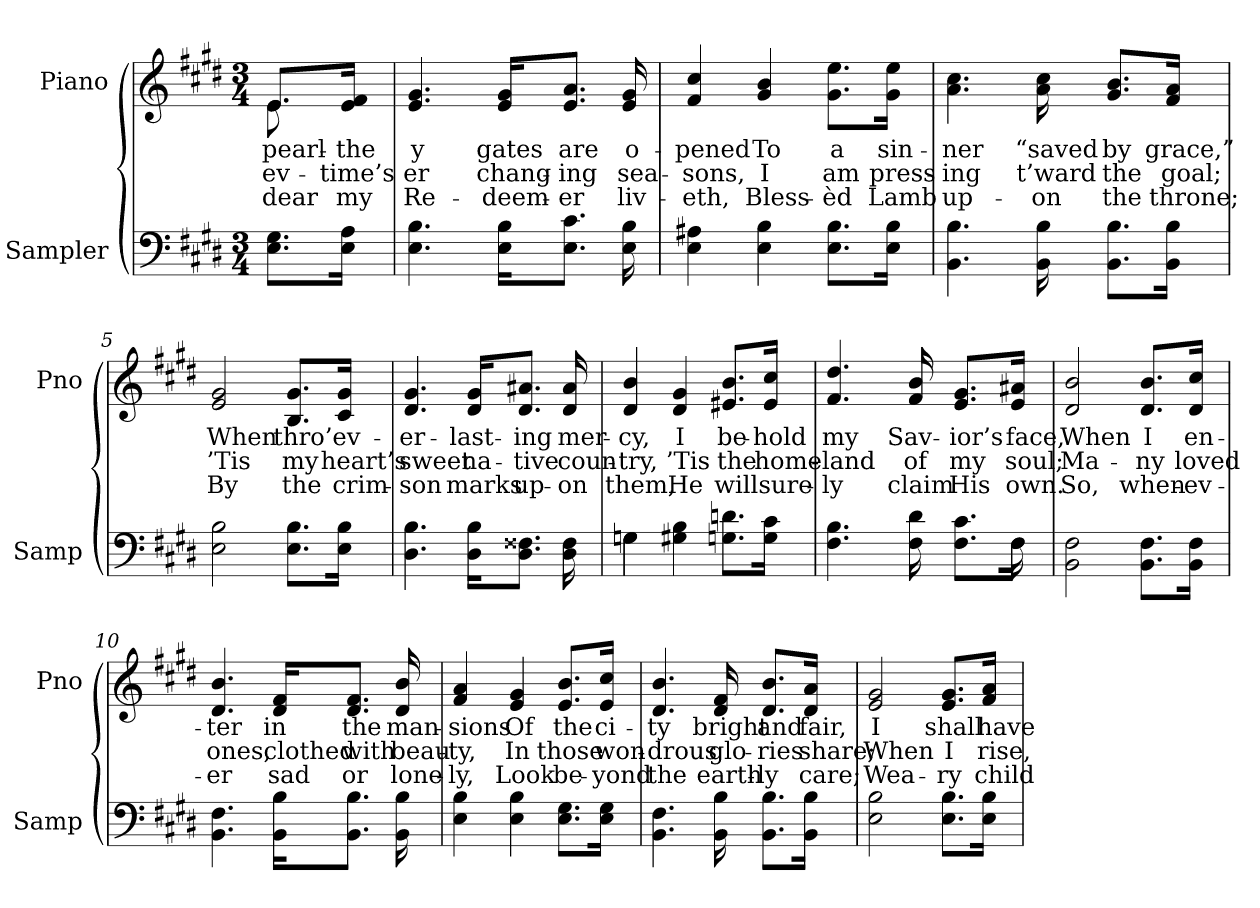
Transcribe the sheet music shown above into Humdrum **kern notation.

**kern	**text	**kern	**text	**text	**text
*part2	*part2	*part1	*part1	*part1	*part1
*staff2	*staff2	*staff1	*staff1	*staff1	*staff1
*I"Sampler	*	*I"Piano	*	*	*
*I'Samp	*	*I'Pno	*	*	*
*clefF4	*	*clefG2	*	*	*
*k[f#c#g#d#]	*	*k[f#c#g#d#]	*	*	*
*E:	*	*E:	*	*	*
*M3/4	*	*M3/4	*	*	*
=1	=1	=1	=1	=1	=1
*	*	*^	*	*	*
8.E\ 8.G#\L	.	8.e/L	8.e	pearl-	ev-	dear
16E\ 16A\Jk	.	16e/ 16f#/Jk	16ryy	the	time’s	my
*	*	*v	*v	*	*	*
=2	=2	=2	=2	=2	=2
4.E 4.B	.	4.e 4.g#	-y	-er	Re-
16E\ 16B\KL	.	16e/ 16g#/KL	gates	chang-	-deem-
8.E\ 8.c#\J	.	8.e/ 8.a/J	are	-ing	-er
16E 16B	.	16e 16g#	o-	sea-	liv-
=3	=3	=3	=3	=3	=3
4E 4A#X	.	4f# 4cc#	-pened	-sons,	-eth,
4E 4B	.	4g# 4b	To	I	Bless-
8.E\ 8.B\L	.	8.g#\ 8.ee\L	a	am	-èd
16E\ 16B\Jk	.	16g#\ 16ee\Jk	sin-	press-	Lamb
=4	=4	=4	=4	=4	=4
4.BB 4.B	.	4.a 4.cc#	-ner	-ing	up-
16BB 16B	.	16a 16cc#	“saved	t’ward	-on
8.BB\ 8.B\L	.	8.g#/ 8.b/L	by	the	the
16BB\ 16B\Jk	.	16f#/ 16a/Jk	grace,”	goal;	throne;
=5	=5	=5	=5	=5	=5
2E 2B	.	2e 2g#	When	’Tis	By
8.E\ 8.B\L	.	8.B/ 8.g#/L	thro’	my	the
16E\ 16B\Jk	.	16c#/ 16g#/Jk	ev-	heart’s	crim-
=6	=6	=6	=6	=6	=6
4.D# 4.B	.	4.d# 4.g#	-er-	sweet	-son
16D#\ 16B\KL	.	16d#/ 16g#/KL	-last-	na-	marks
8.D#\ 8.F##X\J	.	8.d#/ 8.a#X/J	-ing	-tive	up-
16D# 16F##	.	16d# 16a#	mer-	coun-	-on
=7	=7	=7	=7	=7	=7
*^	*	*	*	*	*
4G#\	4G	.	4d# 4b	-cy,	-try,	them,
4G# 4B	2ryy	.	4d# 4g#	I	’Tis	He
8.Gn\ 8.dn\L	.	.	8.e#X/ 8.b/L	be-	the	will
16G\ 16c#\Jk	.	.	16e#/ 16cc#/Jk	-hold	home-	sure-
=8	=8	=8	=8	=8	=8	=8
4.F# 4.B	8ryy	.	4.f# 4.dd#	my	-land	-ly
*v	*v	*	*	*	*	*
16F# 16d#	.	16f# 16b	Sav-	of	claim
8.F#\ 8.c#\L	.	8.e/ 8.g#/L	-ior’s	my	His
*^	*	*	*	*	*
16F#\Jk	16F#	.	16e/ 16a#X/Jk	face,	soul;	own.
*v	*v	*	*	*	*	*
=9	=9	=9	=9	=9	=9
2BB 2F#	.	2d# 2b	When	Ma-	So,
8.BB\ 8.F#\L	.	8.d#/ 8.b/L	I	-ny	when-
16BB\ 16F#\Jk	.	16d#/ 16cc#/Jk	en-	loved	-ev-
=10	=10	=10	=10	=10	=10
4.BB 4.F#	.	4.d# 4.b	-ter	ones,	-er
16BB\ 16B\KL	.	16d#/ 16f#/KL	in	clothed	sad
8.BB\ 8.B\J	.	8.d#/ 8.f#/J	the	with	or
16BB 16B	.	16d# 16b	man-	beau-	lone-
=11	=11	=11	=11	=11	=11
4E 4B	.	4f# 4a	-sions	-ty,	-ly,
4E 4B	.	4e 4g#	Of	In	Look
8.E\ 8.G#\L	.	8.e/ 8.b/L	the	those	be-
16E\ 16G#\Jk	.	16e/ 16cc#/Jk	ci-	won-	-yond
=12	=12	=12	=12	=12	=12
4.BB 4.F#	.	4.d# 4.b	-ty	-drous	the
16BB 16B	.	16d# 16f#	bright	glo-	earth-
8.BB\ 8.B\L	.	8.d#/ 8.b/L	and	-ries	-ly
16BB\ 16B\Jk	.	16d#/ 16a/Jk	fair,	share;	care;
=13	=13	=13	=13	=13	=13
2E 2B	.	2e 2g#	I	When	Wea-
8.E\ 8.B\L	.	8.e/ 8.g#/L	shall	I	-ry
16E\ 16B\Jk	.	16f#/ 16a/Jk	have	rise,	child
=	=	=	=	=	=
*-	*-	*-	*-	*-	*-
